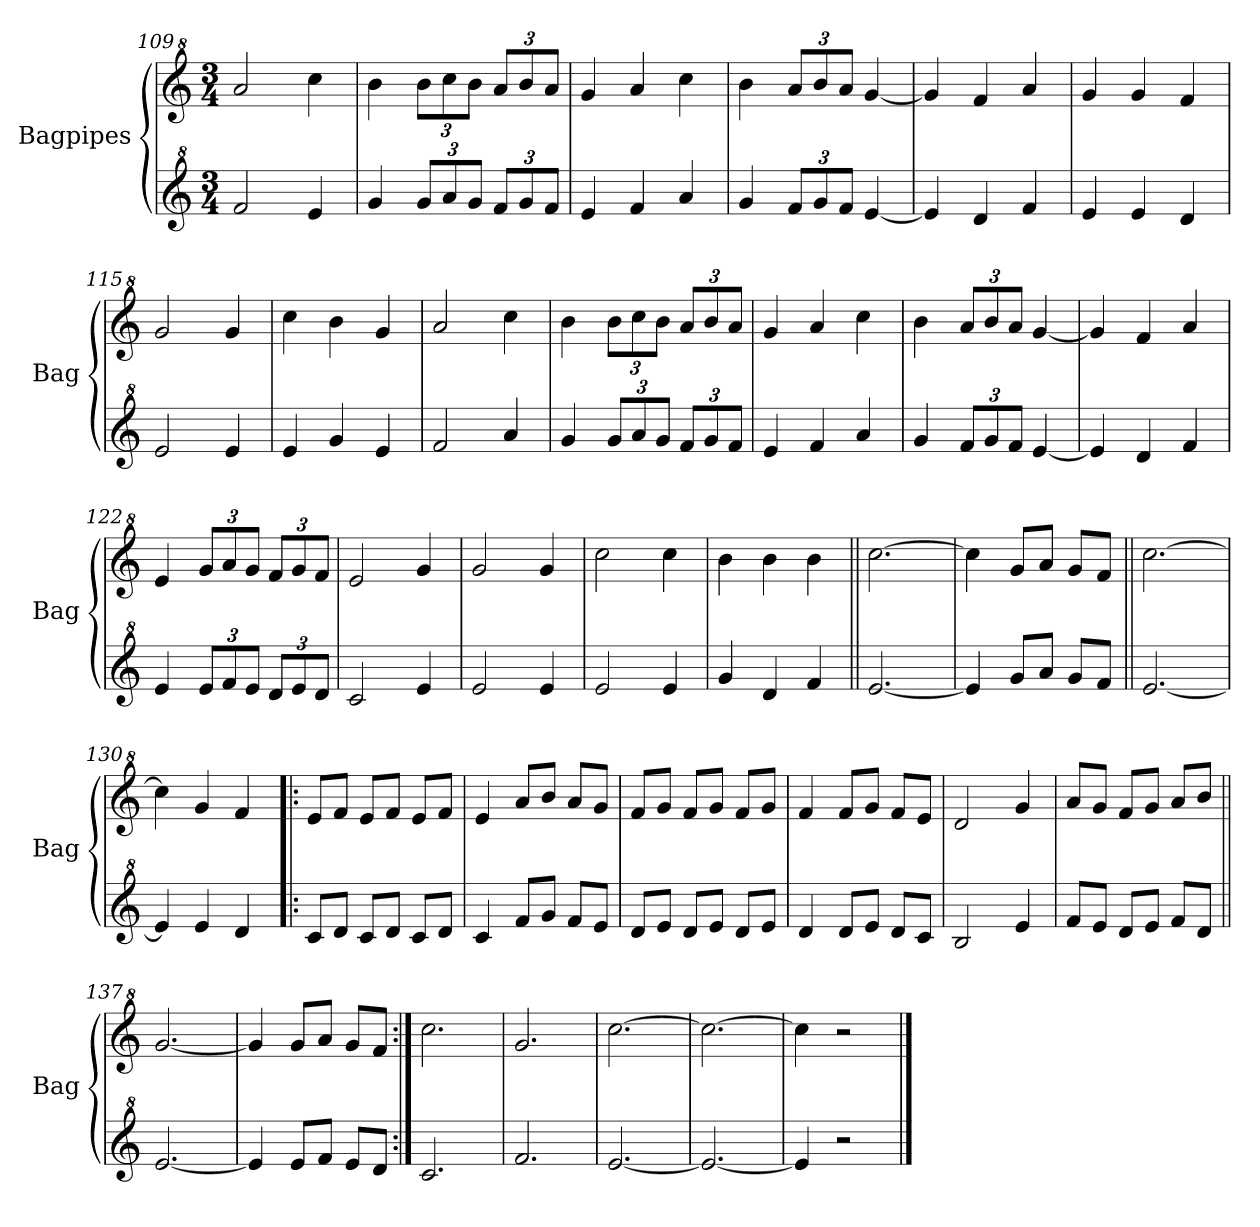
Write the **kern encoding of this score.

**kern	**kern
*part2	*part1
*staff2	*staff1
*I"Bagpipes	*I"Bagpipes
*I'Bag	*I'Bag
*clefG^2	*clefG^2
*k[]	*k[]
*C:	*C:
*M3/4	*M3/4
=109	=109
2ff/	2aa/
4ee/	4ccc\
=110	=110
4gg/	4bb\
*Xbrackettup	*Xbrackettup
12gg/L	12bb\L
12aa/	12ccc\
12gg/J	12bb\J
12ff/L	12aa/L
12gg/	12bb/
12ff/J	12aa/J
=111	=111
4ee/	4gg/
4ff/	4aa/
4aa/	4ccc\
!!LO:LB:g=z
=112	=112
4gg/	4bb\
12ff/L	12aa/L
12gg/	12bb/
12ff/J	12aa/J
[4ee/	[4gg/
=113	=113
4ee/]	4gg/]
4dd/	4ff/
4ff/	4aa/
=114	=114
4ee/	4gg/
4ee/	4gg/
4dd/	4ff/
=115	=115
2ee/	2gg/
4ee/	4gg/
=116	=116
4ee/	4ccc\
4gg/	4bb\
4ee/	4gg/
=117	=117
2ff/	2aa/
4aa/	4ccc\
=118	=118
4gg/	4bb\
12gg/L	12bb\L
12aa/	12ccc\
12gg/J	12bb\J
12ff/L	12aa/L
12gg/	12bb/
12ff/J	12aa/J
=119	=119
4ee/	4gg/
4ff/	4aa/
4aa/	4ccc\
=120	=120
4gg/	4bb\
12ff/L	12aa/L
12gg/	12bb/
12ff/J	12aa/J
[4ee/	[4gg/
=121	=121
4ee/]	4gg/]
4dd/	4ff/
4ff/	4aa/
!!LO:PB:g=z
=122	=122
4ee/	4ee/
12ee/L	12gg/L
12ff/	12aa/
12ee/J	12gg/J
12dd/L	12ff/L
12ee/	12gg/
12dd/J	12ff/J
=123	=123
2cc/	2ee/
4ee/	4gg/
=124	=124
2ee/	2gg/
4ee/	4gg/
=125	=125
2ee/	2ccc\
4ee/	4ccc\
=126	=126
4gg/	4bb\
4dd/	4bb\
4ff/	4bb\
=127||	=127||
[2.ee/	[2.ccc\
=128	=128
4ee/]	4ccc\]
8gg/L	8gg/L
8aa/J	8aa/J
8gg/L	8gg/L
8ff/J	8ff/J
=129||	=129||
[2.ee/	[2.ccc\
=130	=130
4ee/]	4ccc\]
4ee/	4gg/
4dd/	4ff/
=131!|:	=131!|:
8cc/L	8ee/L
8dd/J	8ff/J
8cc/L	8ee/L
8dd/J	8ff/J
8cc/L	8ee/L
8dd/J	8ff/J
=132	=132
4cc/	4ee/
8ff/L	8aa/L
8gg/J	8bb/J
8ff/L	8aa/L
8ee/J	8gg/J
!!LO:LB:g=z
=133	=133
8dd/L	8ff/L
8ee/J	8gg/J
8dd/L	8ff/L
8ee/J	8gg/J
8dd/L	8ff/L
8ee/J	8gg/J
=134	=134
4dd/	4ff/
8dd/L	8ff/L
8ee/J	8gg/J
8dd/L	8ff/L
8cc/J	8ee/J
=135	=135
2b/	2dd/
4ee/	4gg/
=136	=136
8ff/L	8aa/L
8ee/J	8gg/J
8dd/L	8ff/L
8ee/J	8gg/J
8ff/L	8aa/L
8dd/J	8bb/J
=137||	=137||
[2.ee/	[2.gg/
=138	=138
4ee/]	4gg/]
8ee/L	8gg/L
8ff/J	8aa/J
8ee/L	8gg/L
8dd/J	8ff/J
=139:|!	=139:|!
2.cc/	2.ccc\
=140	=140
2.ff/	2.gg/
=141	=141
[2.ee/	[2.ccc\
=142	=142
2.ee/_	2.ccc\_
=143	=143
4ee/]	4ccc\]
2r	2r
==	==
*-	*-
